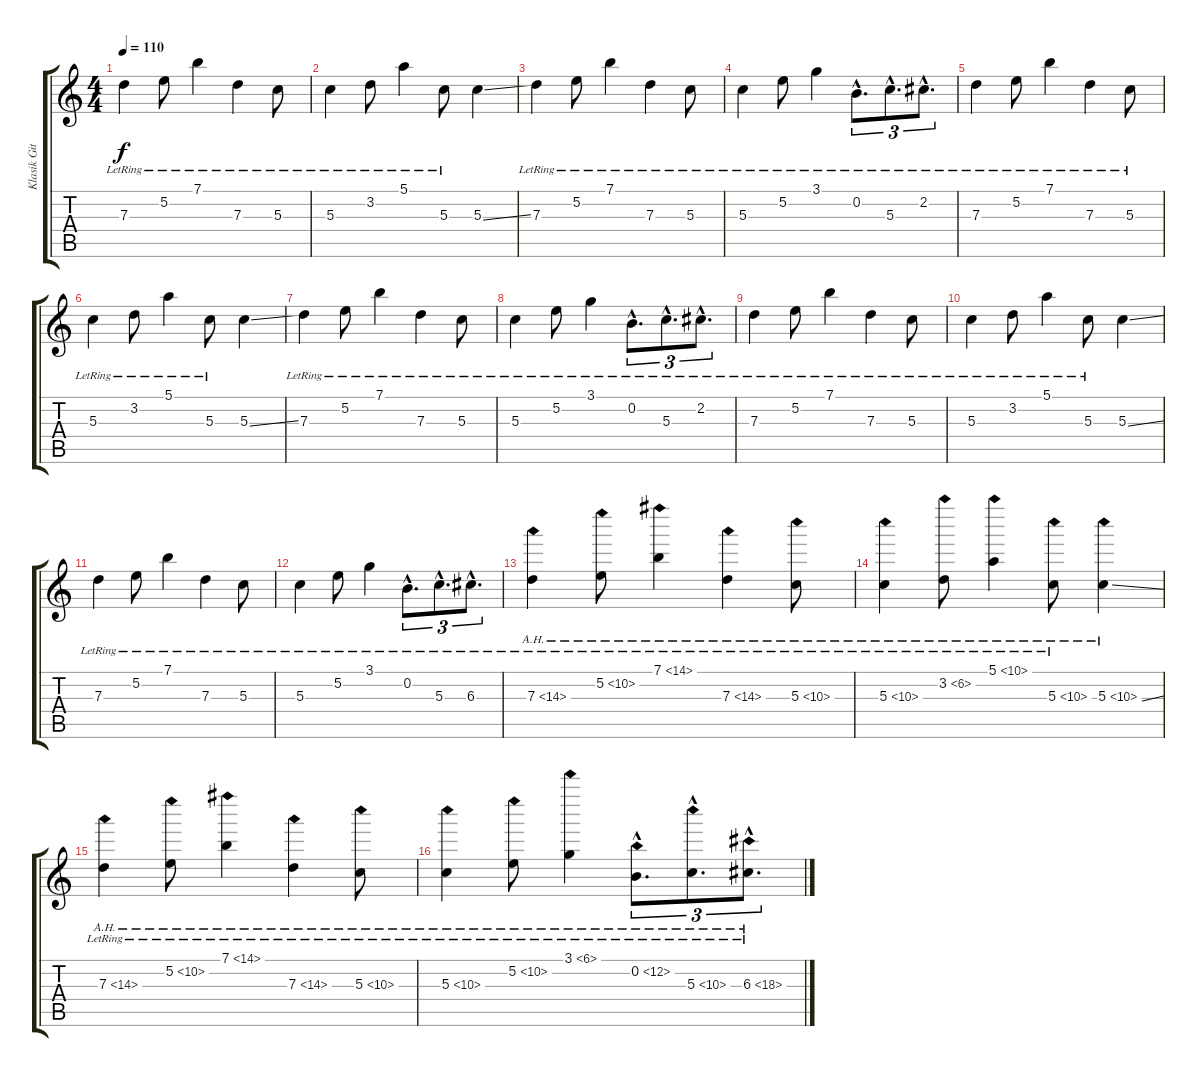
\track ("Klasik Gitar" "Klasik Git") {instrument acousticguitarnylon}
\staff {score tabs}
\tuning (E4 B3 G3 D3 A2 E2) {hide}
\ts (4 4)
\tempo 110
\clef g2
\ks c
7.3{lr}.4{dy f} 5.2{lr}.8 7.1{lr}.4 7.3{lr}.4 5.3{lr}.8 |
5.3{lr}.4 3.2{lr}.8 5.1{lr}.4 5.3{lr}.8 5.3{ss}.4 |
7.3{lr}.4 5.2{lr}.8 7.1{lr}.4 7.3{lr}.4 5.3{lr}.8 |
5.3{lr}.4 5.2{lr}.8 3.1{lr}.4 0.2{hac lr}.8{d tu (3 2)} 5.3{hac lr}.8{d tu (3 2)} 2.2{hac lr}.8{d tu (3 2)} |
7.3{lr}.4 5.2{lr}.8 7.1{lr}.4 7.3{lr}.4 5.3{lr}.8 |
5.3{lr}.4 3.2{lr}.8 5.1{lr}.4 5.3{lr}.8 5.3{ss}.4 |
7.3{lr}.4 5.2{lr}.8 7.1{lr}.4 7.3{lr}.4 5.3{lr}.8 |
5.3{lr}.4 5.2{lr}.8 3.1{lr}.4 0.2{hac lr}.8{d tu (3 2)} 5.3{hac lr}.8{d tu (3 2)} 2.2{hac lr}.8{d tu (3 2)} |
7.3{lr}.4 5.2{lr}.8 7.1{lr}.4 7.3{lr}.4 5.3{lr}.8 |
5.3{lr}.4 3.2{lr}.8 5.1{lr}.4 5.3{lr}.8 5.3{ss}.4 |
7.3{lr}.4 5.2{lr}.8 7.1{lr}.4 7.3{lr}.4 5.3{lr}.8 |
5.3{lr}.4 5.2{lr}.8 3.1{lr}.4 0.2{hac lr}.8{d tu (3 2)} 5.3{hac lr}.8{d tu (3 2)} 6.3{hac lr}.8{d tu (3 2)} |
7.3{ah 7 lr}.4{volume 10} 5.2{ah 5 lr}.8 7.1{ah 7 lr}.4 7.3{ah 7 lr}.4 5.3{ah 5 lr}.8 |
5.3{ah 5 lr}.4 3.2{ah 3 lr}.8 5.1{ah 5 lr}.4 5.3{ah 5 lr}.8 5.3{ah 5 ss}.4 |
7.3{ah 7 lr}.4 5.2{ah 5 lr}.8 7.1{ah 7 lr}.4 7.3{ah 7 lr}.4 5.3{ah 5 lr}.8 |
5.3{ah 5 lr}.4 5.2{ah 5 lr}.8 3.1{ah 3 lr}.4 0.2{ah 12 hac lr}.8{d tu (3 2)} 5.3{ah 5 hac lr}.8{d tu (3 2)} 6.3{ah 12 hac lr}.8{d tu (3 2)}
